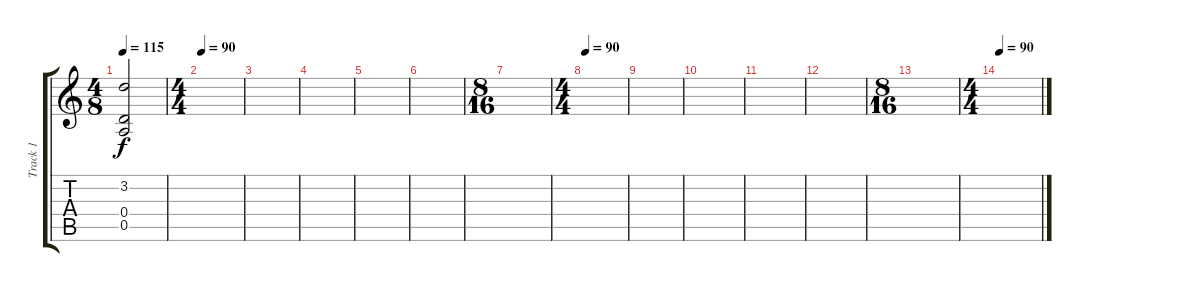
\track ("Track 1" "Track 1") {instrument acousticguitarsteel}
\staff {score tabs}
\tuning (E4 B3 G3 D3 A2 E2) {hide}
\ts (4 8)
\tempo 115
\clef g2
\ks c
(3.2{t} 0.4{t} 0.5{t}).2{dy f} |
\ts (4 4)
\tempo 90
|
|
|
|
|
\ts (8 16)
|
\ts (4 4)
\tempo 90
|
|
|
|
|
\ts (8 16)
|
\ts (4 4)
\tempo 90
